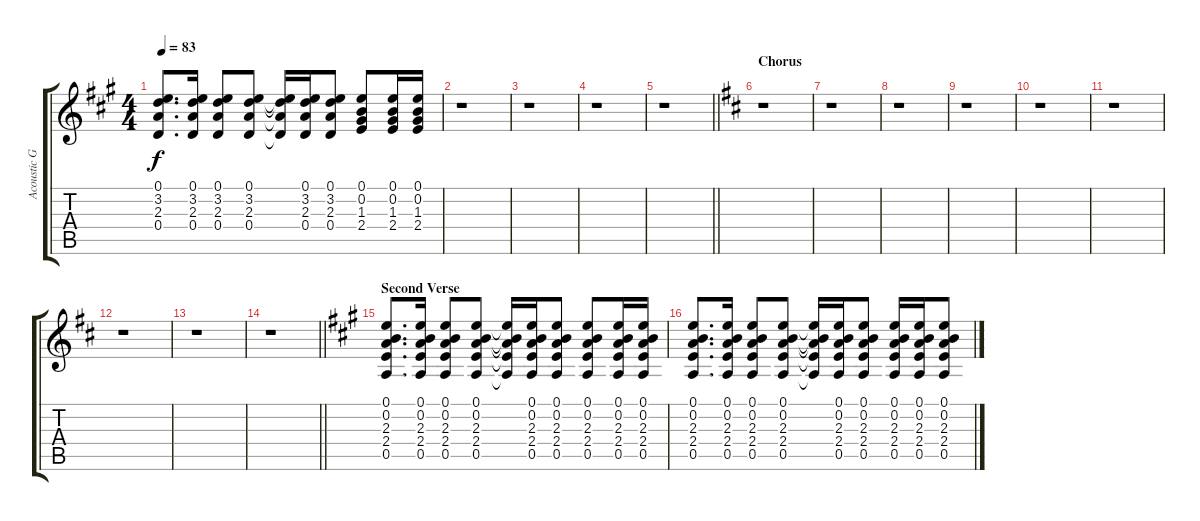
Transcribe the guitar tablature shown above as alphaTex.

\track ("Acoustic Guitar" "Acoustic G") {instrument acousticguitarsteel}
\staff {score tabs}
\tuning (E4 B3 G3 D3 A2 E2) {hide}
\ts (4 4)
\tempo 83
\clef g2
\ks a
(0.1 3.2 2.3 0.4).8{d dy f} (0.1 3.2 2.3 0.4).16 (0.1 3.2 2.3 0.4).8 (0.1 3.2 2.3 0.4).8 (0.1{t} 3.2{t} 2.3{t} 0.4{t}).16 (0.1 3.2 2.3 0.4).16 (0.1 3.2 2.3 0.4).8 (0.1 0.2 1.3 2.4).8 (0.1 0.2 1.3 2.4).16 (0.1 0.2 1.3 2.4).16 |
r.1 |
r.1 |
r.1 |
\barLineRight lightlight
r.1 |
\section ("" "Chorus")
\ks d
r.1 |
r.1 |
r.1 |
r.1 |
r.1 |
r.1 |
r.1 |
r.1 |
\barLineRight lightlight
r.1 |
\section ("" "Second Verse")
\ks a
(0.1 0.2 2.3 2.4 0.5).8{d} (0.1 0.2 2.3 2.4 0.5).16 (0.1 0.2 2.3 2.4 0.5).8 (0.1 0.2 2.3 2.4 0.5).8 (0.1{t} 0.2{t} 2.3{t} 2.4{t} 0.5{t}).16 (0.1 0.2 2.3 2.4 0.5).16 (0.1 0.2 2.3 2.4 0.5).8 (0.1 0.2 2.3 2.4 0.5).8 (0.1 0.2 2.3 2.4 0.5).16 (0.1 0.2 2.3 2.4 0.5).16 |
(0.1 0.2 2.3 2.4 0.5).8{d} (0.1 0.2 2.3 2.4 0.5).16 (0.1 0.2 2.3 2.4 0.5).8 (0.1 0.2 2.3 2.4 0.5).8 (0.1{t} 0.2{t} 2.3{t} 2.4{t} 0.5{t}).16 (0.1 0.2 2.3 2.4 0.5).16 (0.1 0.2 2.3 2.4 0.5).8 (0.1 0.2 2.3 2.4 0.5).16 (0.1 0.2 2.3 2.4 0.5).16 (0.1 0.2 2.3 2.4 0.5).8
